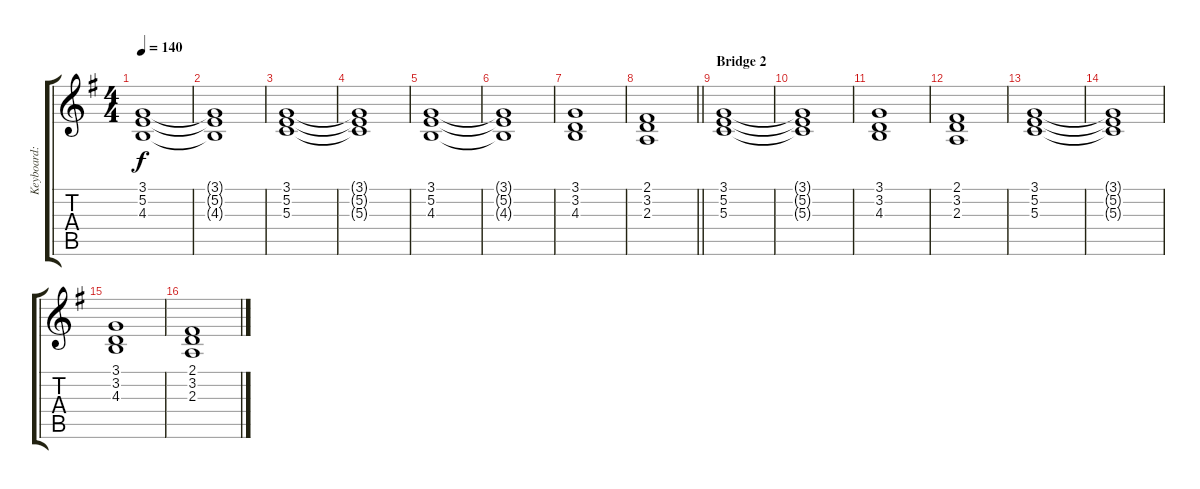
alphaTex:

\track ("Keyboard: Ferdy Doernberg" "Keyboard: ") {instrument stringensemble1}
\staff {score tabs}
\tuning (E4 B3 G3 D3 A2 E2) {hide}
\ts (4 4)
\tempo 140
\clef g2
\ks eminor
(3.1 5.2 4.3).1{dy f} |
(3.1{t} 5.2{t} 4.3{t}).1 |
(3.1 5.2 5.3).1 |
(3.1{t} 5.2{t} 5.3{t}).1 |
(3.1 5.2 4.3).1 |
(3.1{t} 5.2{t} 4.3{t}).1 |
(3.1 3.2 4.3).1 |
\barLineRight lightlight
(2.1 3.2 2.3).1 |
\section ("" "Bridge 2")
(3.1 5.2 5.3).1 |
(3.1{t} 5.2{t} 5.3{t}).1 |
(3.1 3.2 4.3).1 |
(2.1 3.2 2.3).1 |
(3.1 5.2 5.3).1 |
(3.1{t} 5.2{t} 5.3{t}).1 |
(3.1 3.2 4.3).1 |
(2.1 3.2 2.3).1
